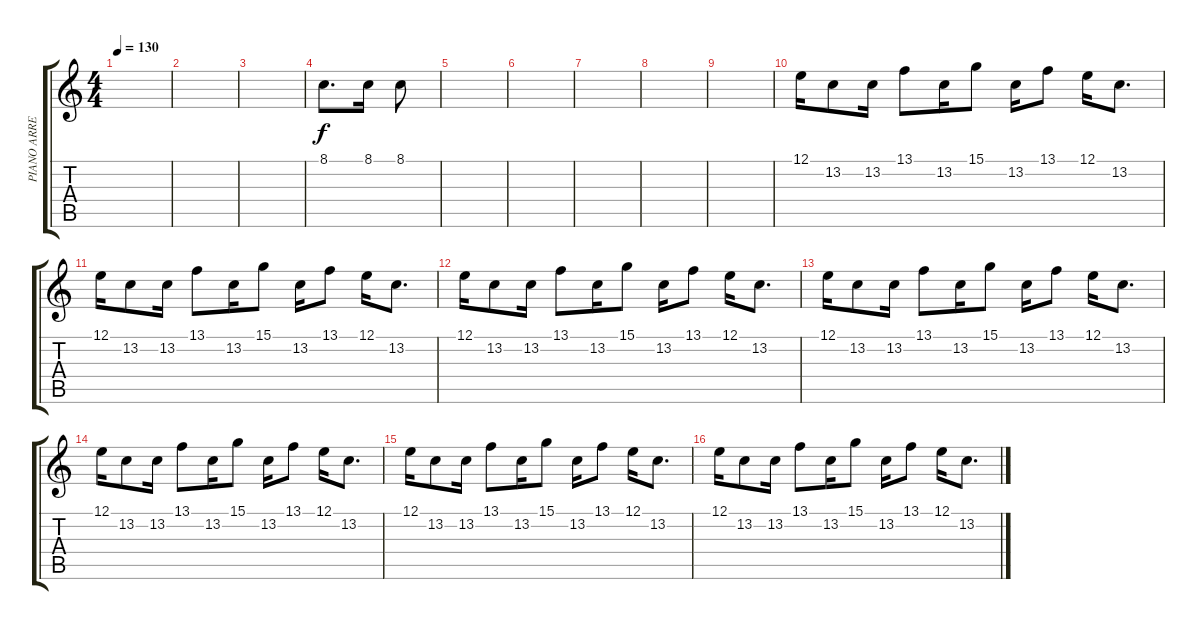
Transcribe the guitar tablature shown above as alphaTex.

\track ("PIANO ARREGLOS" "PIANO ARRE") {mute instrument brightacousticpiano}
\staff {score tabs}
\tuning (E4 B3 G3 D3 A2 E2) {hide}
\ts (4 4)
\tempo 130
\clef g2
\ks c
|
|
|
8.1.8{d} 8.1.16 8.1.8 |
|
|
|
|
|
12.1.16 13.2.8 13.2.16 13.1.8 13.2.16 15.1.8 13.2.16 13.1.8 12.1.16 13.2.8{d} |
12.1.16 13.2.8 13.2.16 13.1.8 13.2.16 15.1.8 13.2.16 13.1.8 12.1.16 13.2.8{d} |
12.1.16 13.2.8 13.2.16 13.1.8 13.2.16 15.1.8 13.2.16 13.1.8 12.1.16 13.2.8{d} |
12.1.16 13.2.8 13.2.16 13.1.8 13.2.16 15.1.8 13.2.16 13.1.8 12.1.16 13.2.8{d} |
12.1.16 13.2.8 13.2.16 13.1.8 13.2.16 15.1.8 13.2.16 13.1.8 12.1.16 13.2.8{d} |
12.1.16 13.2.8 13.2.16 13.1.8 13.2.16 15.1.8 13.2.16 13.1.8 12.1.16 13.2.8{d} |
12.1.16 13.2.8 13.2.16 13.1.8 13.2.16 15.1.8 13.2.16 13.1.8 12.1.16 13.2.8{d}
